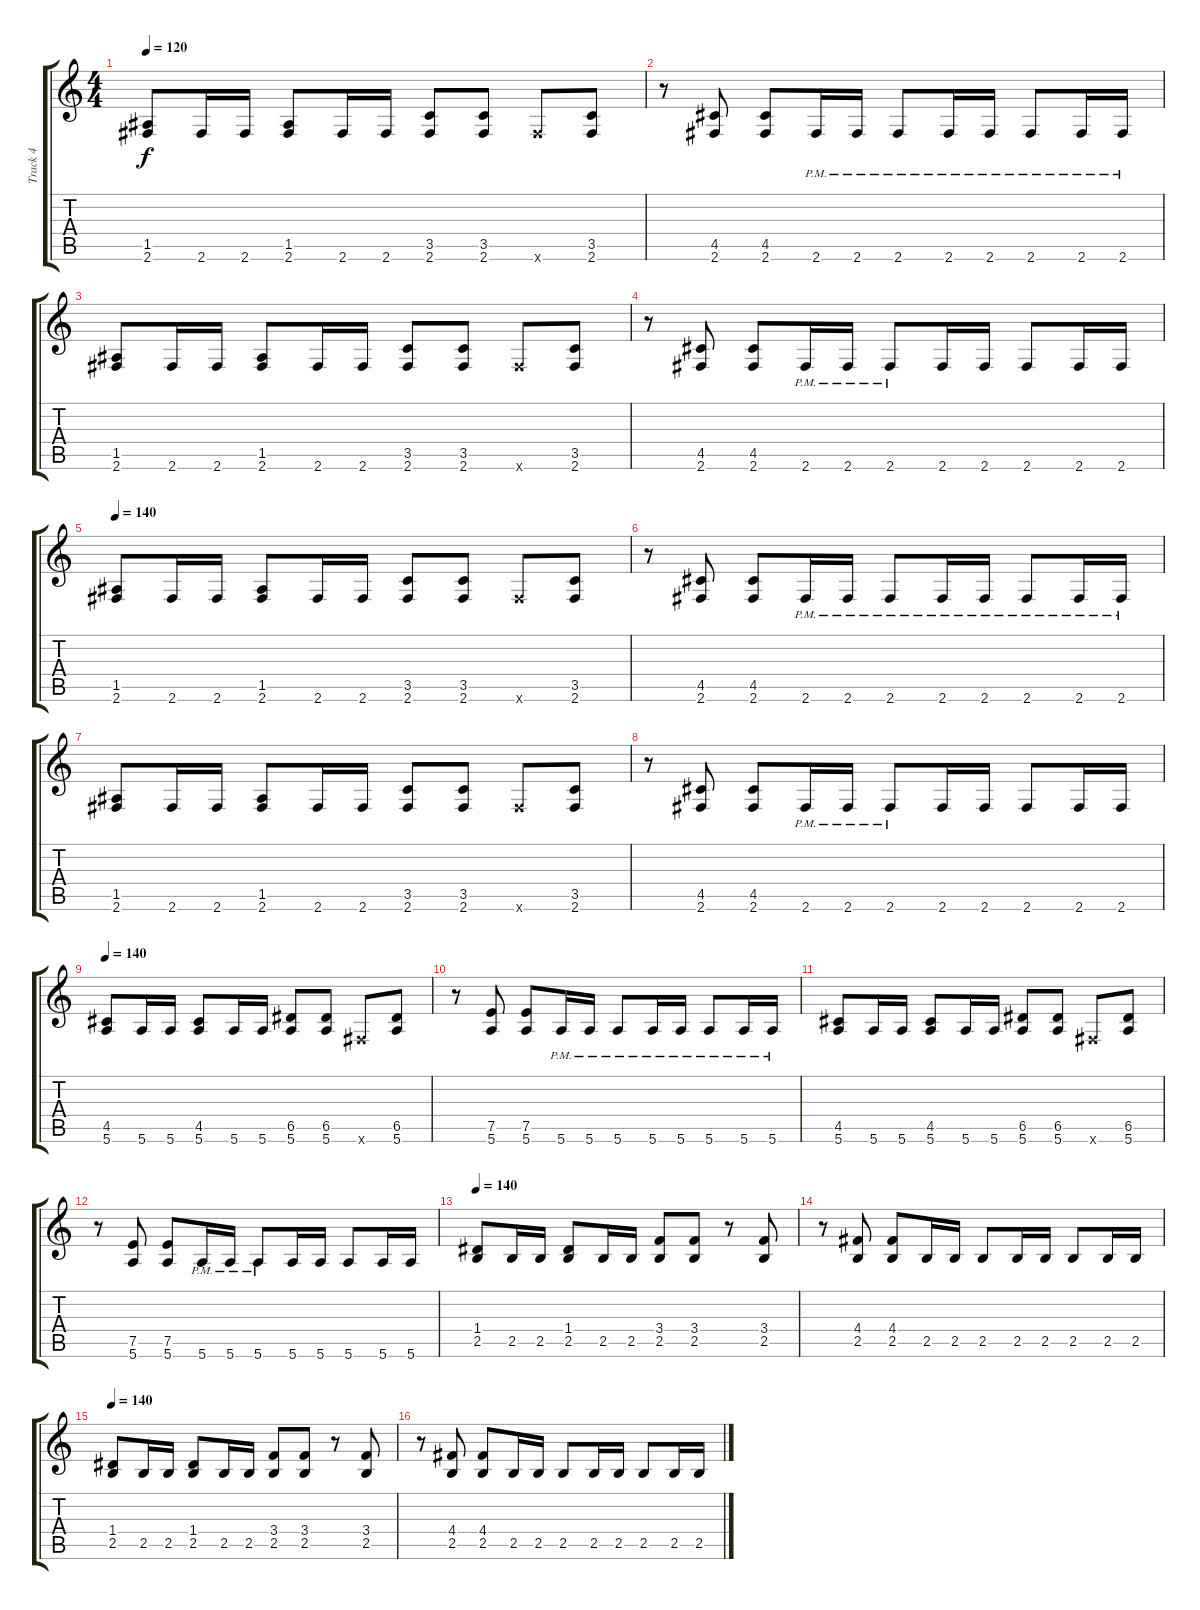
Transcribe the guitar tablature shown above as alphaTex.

\track ("Track 4" "Track 4") {instrument electricguitarmuted}
\staff {score tabs}
\tuning (E4 B3 G3 D3 A2 E2) {hide}
\ts (4 4)
\tempo 120
\tempo 140
\tempo 120
\clef g2
\ks c
(1.5 2.6).8{dy f instrument electricguitarmuted} 2.6.16 2.6.16 (1.5 2.6).8 2.6.16 2.6.16 (3.5 2.6).8 (3.5 2.6).8 2.6{x}.8 (3.5 2.6).8 |
r.8 (4.5 2.6).8 (4.5 2.6).8 2.6{pm}.16 2.6{pm}.16 2.6{pm}.8 2.6{pm}.16 2.6{pm}.16 2.6{pm}.8 2.6{pm}.16 2.6{pm}.16 |
(1.5 2.6).8 2.6.16 2.6.16 (1.5 2.6).8 2.6.16 2.6.16 (3.5 2.6).8 (3.5 2.6).8 2.6{x}.8 (3.5 2.6).8 |
r.8 (4.5 2.6).8 (4.5 2.6).8 2.6{pm}.16 2.6{pm}.16 2.6{pm}.8 2.6.16 2.6.16 2.6.8 2.6.16 2.6.16 |
\tempo 140
(1.5 2.6).8 2.6.16 2.6.16 (1.5 2.6).8 2.6.16 2.6.16 (3.5 2.6).8 (3.5 2.6).8 2.6{x}.8 (3.5 2.6).8 |
r.8 (4.5 2.6).8 (4.5 2.6).8 2.6{pm}.16 2.6{pm}.16 2.6{pm}.8 2.6{pm}.16 2.6{pm}.16 2.6{pm}.8 2.6{pm}.16 2.6{pm}.16 |
(1.5 2.6).8 2.6.16 2.6.16 (1.5 2.6).8 2.6.16 2.6.16 (3.5 2.6).8 (3.5 2.6).8 2.6{x}.8 (3.5 2.6).8 |
r.8 (4.5 2.6).8 (4.5 2.6).8 2.6{pm}.16 2.6{pm}.16 2.6{pm}.8 2.6.16 2.6.16 2.6.8 2.6.16 2.6.16 |
\tempo 140
(4.5 5.6).8 5.6.16 5.6.16 (4.5 5.6).8 5.6.16 5.6.16 (6.5 5.6).8 (6.5 5.6).8 2.6{x}.8 (6.5 5.6).8 |
r.8 (7.5 5.6).8 (7.5 5.6).8 5.6{pm}.16 5.6{pm}.16 5.6{pm}.8 5.6{pm}.16 5.6{pm}.16 5.6{pm}.8 5.6{pm}.16 5.6{pm}.16 |
(4.5 5.6).8 5.6.16 5.6.16 (4.5 5.6).8 5.6.16 5.6.16 (6.5 5.6).8 (6.5 5.6).8 2.6{x}.8 (6.5 5.6).8 |
r.8 (7.5 5.6).8 (7.5 5.6).8 5.6{pm}.16 5.6{pm}.16 5.6{pm}.8 5.6.16 5.6.16 5.6.8 5.6.16 5.6.16 |
\tempo 140
(1.4 2.5).8 2.5.16 2.5.16 (1.4 2.5).8 2.5.16 2.5.16 (3.4 2.5).8 (3.4 2.5).8 r.8 (3.4 2.5).8 |
r.8 (4.4 2.5).8 (4.4 2.5).8 2.5.16 2.5.16 2.5.8 2.5.16 2.5.16 2.5.8 2.5.16 2.5.16 |
\tempo 140
(1.4 2.5).8 2.5.16 2.5.16 (1.4 2.5).8 2.5.16 2.5.16 (3.4 2.5).8 (3.4 2.5).8 r.8 (3.4 2.5).8 |
r.8 (4.4 2.5).8 (4.4 2.5).8 2.5.16 2.5.16 2.5.8 2.5.16 2.5.16 2.5.8 2.5.16 2.5.16
